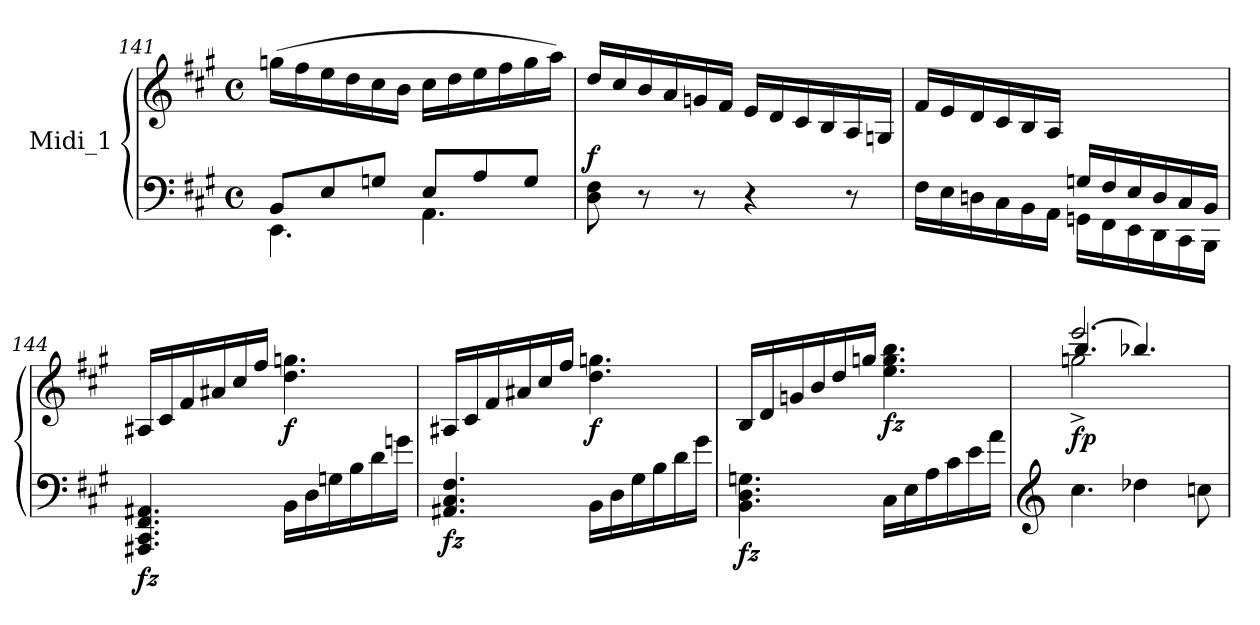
**kern	**kern	**dynam
*part1	*part1	*part1
*staff2	*staff1	*staff1/2
*I"Midi_1	*	*
!!LO:LB:g=z
*clefF4	*clefG2	*
*k[f#c#g#]	*k[f#c#g#]	*
*A:	*A:	*
*M4/4	*M4/4	*
*met(c)	*met(c)	*
*MM85	*MM85	*
=141	=141	=141
*^	*	*
8BB/L	4.EE\	(>16ggn\LL	.
.	.	16ff#\	.
8E/	.	16ee\	.
.	.	16dd\	.
8Gn/J	.	16cc#i\	.
.	.	16b\JJ	.
8E/L	4.AA\	16cc#\LL	.
.	.	16dd\	.
8A/	.	16ee\	.
.	.	16ff#\	.
8G/J	.	16gg\	.
.	.	16aa\JJ)	.
=142	=142	=142	=142
!	!	!	!LO:DY:a=2
8D\ 8F#\	2ryy	16dd/LL	f
.	.	16cc#/	.
8r	.	16b/	.
.	.	16a/	.
8r	.	16gn/	.
.	.	16f#/JJ	.
4r	.	16e/LL	.
.	.	16d/	.
.	4ryy	16c#/	.
.	.	16B/	.
8r	.	16A/	.
.	.	16Gn/JJ	.
=143	=143	=143	=143
16F#\LL	4ryy	16f#/LL	.
16E\	.	16e/	.
16Dni\	.	16d/	.
16C#\	.	16c#/	.
16BB\	8ryy	16B/	.
16AA\JJ	.	16A/JJ	.
16Gn/LL	16GGn\LL	8ryy	.
16F#/	16FF#\	.	.
16E/	16EE\	4ryy	.
16D/	16DD\	.	.
16C#/	16CC#\	.	.
16BB/JJ	16BBB\JJ	.	.
!!LO:LB:g=z
=144	=144	=144	=144
!	!	!	!LO:DY:b=2
4.AAA#X/ 4.CC#/ 4.FF#/ 4.AA#X/	2ryy	16A#X/LL	fz
.	.	16c#/	.
.	.	16f#/	.
.	.	16a#X/	.
.	.	16cc#/	.
.	.	16ff#/JJ	.
!	!	!	!LO:DY:b
16BB\LL	.	4.dd\ 4.ggn\	f
16D\	.	.	.
16Gn\	4ryy	.	.
16B\	.	.	.
16d\	.	.	.
16gn\JJ	.	.	.
*v	*v	*	*
!!LO:LB:g=z
=145	=145	=145
*	*MM85	*
*	*^	*
*	*	*^	*
!	!	!	!	!LO:DY:b=2
4.AA#X/ 4.C#/ 4.F#i/	16A#X/LL	2ryy	2ryy	fz
.	16c#/	.	.	.
.	16f#/	.	.	.
.	16a#X/	.	.	.
.	16cc#/	.	.	.
.	16ff#/JJ	.	.	.
!	!	!	!	!LO:DY:b
16BB\LL	4.dd\ 4.ggn\	.	.	f
16D\	.	.	.	.
16G#\	.	4ryy	4ryy	.
16B\	.	.	.	.
16d\	.	.	.	.
16g#\JJ	.	.	.	.
=146	=146	=146	=146	=146
!	!	!	!	!LO:DY:b=2
4.BB\ 4.D\ 4.Gn\	16B/LL	2ryy	2ryy	fz
.	16d/	.	.	.
.	16gn/	.	.	.
.	16b/	.	.	.
.	16dd/	.	.	.
.	16ggn/JJ	.	.	.
!	!	!	!	!LO:DY:b
16C#\LL	4.ee\ 4.gg\ 4.bb\	.	.	fz
16E\	.	.	.	.
16A\	.	4ryy	4ryy	.
16c#\	.	.	.	.
16e\	.	.	.	.
16a\JJ	.	.	.	.
=147	=147	=147	=147	=147
*clefG2	*	*	*	*
!	!	!	!	!LO:DY:b
4.cc#\	2.eee/	2ggn^\	(4.bb/	fp
4dd-X\	.	.	4.bb-X/)	.
.	.	4ryy	.	.
8ccni\	.	.	.	.
*	*v	*v	*v	*
=	=	=
*-	*-	*-
